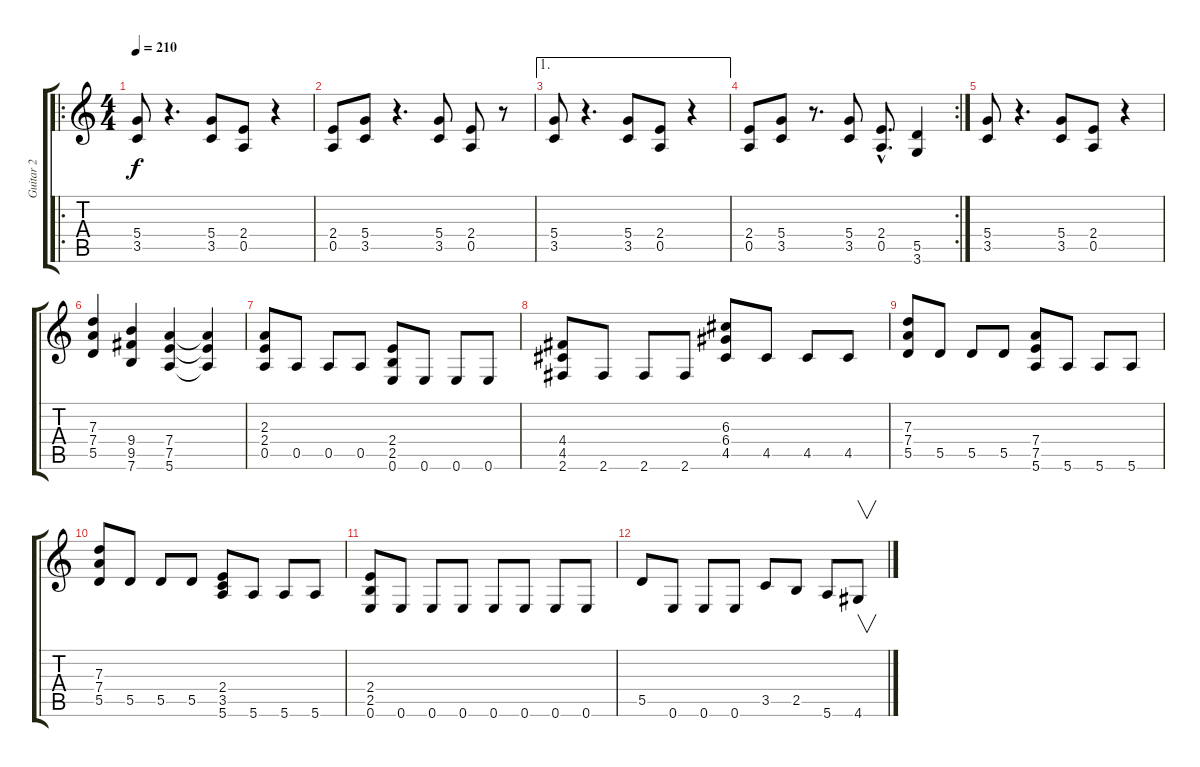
\track ("Guitar 2" "Guitar 2") {instrument overdrivenguitar}
\staff {score tabs}
\tuning (E4 B3 G3 D3 A2 E2) {hide}
\ro
\ts (4 4)
\tempo 210
\clef g2
\ks c
(5.4 3.5).8{dy f instrument overdrivenguitar} r.4{d} (5.4 3.5).8 (2.4 0.5).8 r.4 |
(2.4 0.5).8 (5.4 3.5).8 r.4{d} (5.4 3.5).8 (2.4 0.5).8 r.8 |
\ae 1
(5.4 3.5).8 r.4{d} (5.4 3.5).8 (2.4 0.5).8 r.4 |
\rc 2
(2.4 0.5).8 (5.4 3.5).8 r.8{d} (5.4 3.5).8 (2.4{hac} 0.5{hac}).8{d} (5.5 3.6).4 |
(5.4 3.5).8 r.4{d} (5.4 3.5).8 (2.4 0.5).8 r.4 |
(7.3 7.4 5.5).4 (9.4 9.5 7.6).4 (7.4 7.5 5.6).4 (7.4{t} 7.5{t} 5.6{t}).4 |
(2.3 2.4 0.5).8 0.5.8 0.5.8 0.5.8 (2.4 2.5 0.6).8 0.6.8 0.6.8 0.6.8 |
(4.4 4.5 2.6).8 2.6.8 2.6.8 2.6.8 (6.3 6.4 4.5).8 4.5.8 4.5.8 4.5.8 |
(7.3 7.4 5.5).8 5.5.8 5.5.8 5.5.8 (7.4 7.5 5.6).8 5.6.8 5.6.8 5.6.8 |
(7.3 7.4 5.5).8 5.5.8 5.5.8 5.5.8 (2.4 3.5 5.6).8 5.6.8 5.6.8 5.6.8 |
(2.4 2.5 0.6).8 0.6.8 0.6.8 0.6.8 0.6.8 0.6.8 0.6.8 0.6.8 |
5.5.8 0.6.8 0.6.8 0.6.8 3.5.8 2.5.8 5.6.8 4.6.8{v}
